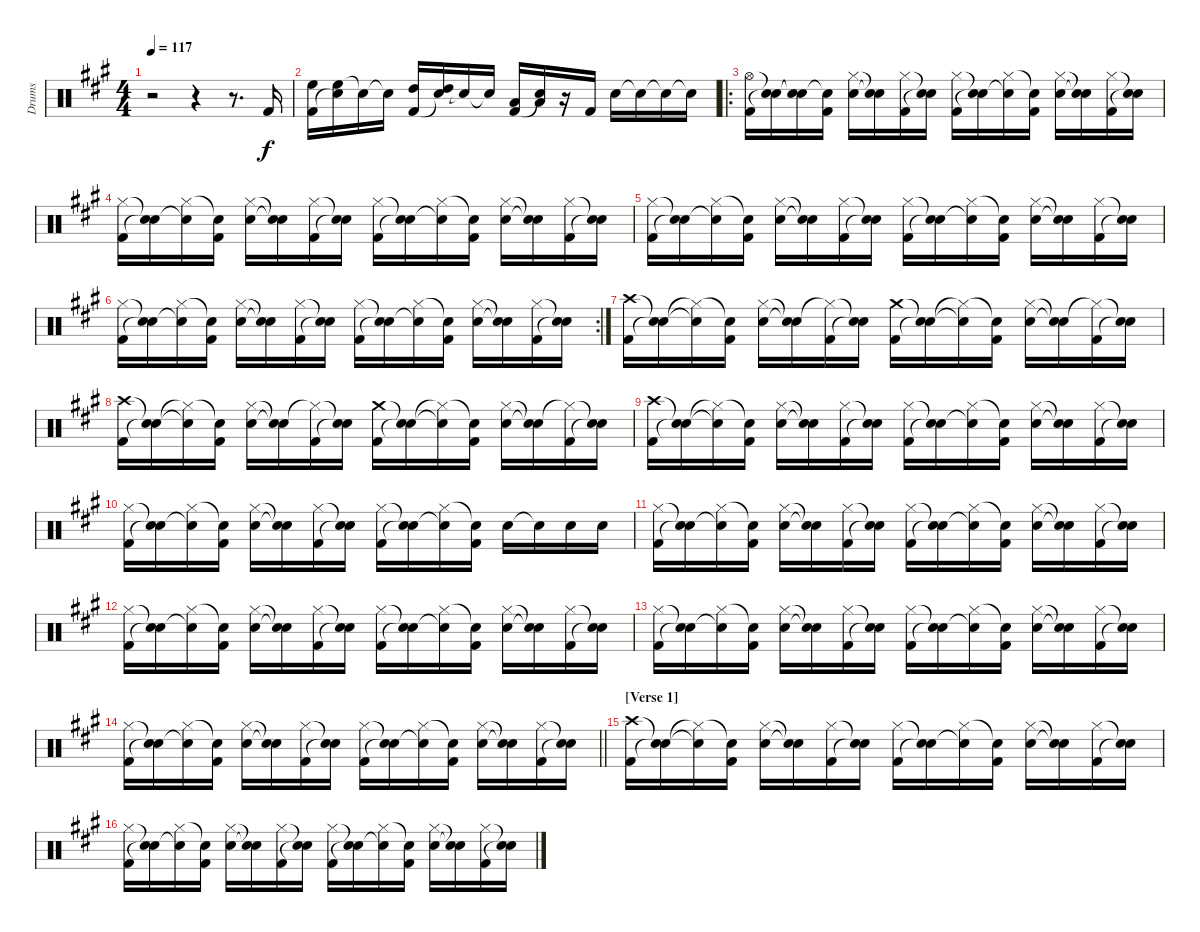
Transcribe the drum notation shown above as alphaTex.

\track ("Drums" "Drums") {instrument percussion}
\staff {score}
\articulation defaults
\ts (4 4)
\tempo 117
\clef neutral
\ks a
r.2{dy f} r.4 r.8{d} "Kick (hit) 2".16 |
("High Floor Tom (hit)" "Kick (hit) 2").16 ("High Floor Tom (hit)" "Snare (hit)"{t}).16 "Snare (hit)"{t}.16 "Snare (hit)"{t}.16 ("High Tom (hit)" "Kick (hit) 2").16 ("High Tom (hit)" "Snare (hit)"{t}).16 "Snare (hit)"{t}.16 "Snare (hit)"{t}.16 ("Low Tom (hit)" "Kick (hit) 2").16 ("Low Tom (hit)" "Snare (hit)"{t}).16 r.16 "Kick (hit) 2".16 "Snare (hit) 2".16 "Snare (hit)"{t}.16 "Snare (hit)"{t}.16 "Snare (hit)"{t}.16 |
\ro
("Hi-Hat (open)" "Kick (hit) 2").16 ("Snare (hit)"{t} "Snare (hit)"{t}).16 ("Snare (hit)"{t} "Snare (hit)"{t}).16 ("Snare (hit)"{t} "Kick (hit) 2").16 ("Hi-Hat (closed)" "Snare (hit) 2").16 ("Snare (hit)"{t} "Snare (hit)"{t}).16 ("Hi-Hat (closed)" "Kick (hit) 2").16 ("Snare (hit)"{t} "Snare (hit)"{t}).16 ("Hi-Hat (closed)" "Kick (hit) 2").16 ("Snare (hit)"{t} "Snare (hit)"{t}).16 ("Hi-Hat (closed)" "Snare (hit)"{t}).16 ("Snare (hit)"{t} "Kick (hit) 2").16 ("Hi-Hat (closed)" "Snare (hit) 2").16 ("Snare (hit)"{t} "Snare (hit)"{t}).16 ("Hi-Hat (closed)" "Kick (hit) 2").16 ("Snare (hit)"{t} "Snare (hit)"{t}).16 |
("Hi-Hat (closed)" "Kick (hit) 2").16 ("Snare (hit)"{t} "Snare (hit)"{t}).16 ("Hi-Hat (closed)" "Snare (hit)"{t}).16 ("Snare (hit)"{t} "Kick (hit) 2").16 ("Hi-Hat (closed)" "Snare (hit) 2").16 ("Snare (hit)"{t} "Snare (hit)"{t}).16 ("Hi-Hat (closed)" "Kick (hit) 2").16 ("Snare (hit)"{t} "Snare (hit)"{t}).16 ("Hi-Hat (closed)" "Kick (hit) 2").16 ("Snare (hit)"{t} "Snare (hit)"{t}).16 ("Hi-Hat (closed)" "Snare (hit)"{t}).16 ("Snare (hit)"{t} "Kick (hit) 2").16 ("Hi-Hat (closed)" "Snare (hit) 2").16 ("Snare (hit)"{t} "Snare (hit)"{t}).16 ("Hi-Hat (closed)" "Kick (hit) 2").16 ("Snare (hit)"{t} "Snare (hit)"{t}).16 |
("Hi-Hat (closed)" "Kick (hit) 2").16 ("Snare (hit)"{t} "Snare (hit)"{t}).16 ("Hi-Hat (closed)" "Snare (hit)"{t}).16 ("Snare (hit)"{t} "Kick (hit) 2").16 ("Hi-Hat (closed)" "Snare (hit) 2").16 ("Snare (hit)"{t} "Snare (hit)"{t}).16 ("Hi-Hat (closed)" "Kick (hit) 2").16 ("Snare (hit)"{t} "Snare (hit)"{t}).16 ("Hi-Hat (closed)" "Kick (hit) 2").16 ("Snare (hit)"{t} "Snare (hit)"{t}).16 ("Hi-Hat (closed)" "Snare (hit)"{t}).16 ("Snare (hit)"{t} "Kick (hit) 2").16 ("Hi-Hat (closed)" "Snare (hit) 2").16 ("Snare (hit)"{t} "Snare (hit)"{t}).16 ("Hi-Hat (closed)" "Kick (hit) 2").16 ("Snare (hit)"{t} "Snare (hit)"{t}).16 |
\rc 2
("Hi-Hat (closed)" "Kick (hit) 2").16 ("Snare (hit)"{t} "Snare (hit)"{t}).16 ("Hi-Hat (closed)" "Snare (hit)"{t}).16 ("Snare (hit)"{t} "Kick (hit) 2").16 ("Hi-Hat (closed)" "Snare (hit) 2").16 ("Snare (hit)"{t} "Snare (hit)"{t}).16 ("Hi-Hat (closed)" "Kick (hit) 2").16 ("Snare (hit)"{t} "Snare (hit)"{t}).16 ("Hi-Hat (closed)" "Kick (hit) 2").16 ("Snare (hit)"{t} "Snare (hit)"{t}).16 ("Hi-Hat (closed)" "Snare (hit)"{t}).16 ("Snare (hit)"{t} "Kick (hit) 2").16 ("Hi-Hat (closed)" "Snare (hit) 2").16 ("Snare (hit)"{t} "Snare (hit)"{t}).16 ("Hi-Hat (closed)" "Kick (hit) 2").16 ("Snare (hit)"{t} "Snare (hit)"{t}).16 |
("Crash high (hit)" "Kick (hit) 2").16 ("Snare (hit)"{t} "Snare (hit)"{t}).16 ("Hi-Hat (closed)"{t} "Snare (hit)"{t}).16 ("Snare (hit)"{t} "Kick (hit) 2").16 ("Hi-Hat (closed)" "Snare (hit) 2").16 ("Snare (hit)"{t} "Snare (hit)"{t}).16 ("Hi-Hat (closed)"{t} "Kick (hit) 2").16 ("Snare (hit)"{t} "Snare (hit)"{t}).16 ("Crash medium (hit)" "Kick (hit) 2").16 ("Snare (hit)"{t} "Snare (hit)"{t}).16 ("Hi-Hat (closed)"{t} "Snare (hit)"{t}).16 ("Snare (hit)"{t} "Kick (hit) 2").16 ("Hi-Hat (closed)" "Snare (hit) 2").16 ("Snare (hit)"{t} "Snare (hit)"{t}).16 ("Hi-Hat (closed)"{t} "Kick (hit) 2").16 ("Snare (hit)"{t} "Snare (hit)"{t}).16 |
("Crash high (hit)" "Kick (hit) 2").16 ("Snare (hit)"{t} "Snare (hit)"{t}).16 ("Hi-Hat (closed)"{t} "Snare (hit)"{t}).16 ("Snare (hit)"{t} "Kick (hit) 2").16 ("Hi-Hat (closed)" "Snare (hit) 2").16 ("Snare (hit)"{t} "Snare (hit)"{t}).16 ("Hi-Hat (closed)"{t} "Kick (hit) 2").16 ("Snare (hit)"{t} "Snare (hit)"{t}).16 ("Crash medium (hit)" "Kick (hit) 2").16 ("Snare (hit)"{t} "Snare (hit)"{t}).16 ("Hi-Hat (closed)"{t} "Snare (hit)"{t}).16 ("Snare (hit)"{t} "Kick (hit) 2").16 ("Hi-Hat (closed)" "Snare (hit) 2").16 ("Snare (hit)"{t} "Snare (hit)"{t}).16 ("Hi-Hat (closed)"{t} "Kick (hit) 2").16 ("Snare (hit)"{t} "Snare (hit)"{t}).16 |
("Crash high (hit)" "Kick (hit) 2").16 ("Snare (hit)"{t} "Snare (hit)"{t}).16 ("Hi-Hat (closed)"{t} "Snare (hit)"{t}).16 ("Snare (hit)"{t} "Kick (hit) 2").16 ("Hi-Hat (closed)" "Snare (hit) 2").16 ("Snare (hit)"{t} "Snare (hit)"{t}).16 ("Hi-Hat (closed)" "Kick (hit) 2").16 ("Snare (hit)"{t} "Snare (hit)"{t}).16 ("Hi-Hat (closed)" "Kick (hit) 2").16 ("Snare (hit)"{t} "Snare (hit)"{t}).16 ("Hi-Hat (closed)" "Snare (hit)"{t}).16 ("Snare (hit)"{t} "Kick (hit) 2").16 ("Hi-Hat (closed)" "Snare (hit) 2").16 ("Snare (hit)"{t} "Snare (hit)"{t}).16 ("Hi-Hat (closed)" "Kick (hit) 2").16 ("Snare (hit)"{t} "Snare (hit)"{t}).16 |
("Hi-Hat (closed)" "Kick (hit) 2").16 ("Snare (hit)"{t} "Snare (hit)"{t}).16 ("Hi-Hat (closed)" "Snare (hit)"{t}).16 ("Snare (hit)"{t} "Kick (hit) 2").16 ("Hi-Hat (closed)" "Snare (hit) 2").16 ("Snare (hit)"{t} "Snare (hit)"{t}).16 ("Hi-Hat (closed)" "Kick (hit) 2").16 ("Snare (hit)"{t} "Snare (hit)"{t}).16 ("Hi-Hat (closed)" "Kick (hit) 2").16 ("Snare (hit)"{t} "Snare (hit)"{t}).16 ("Hi-Hat (closed)" "Snare (hit)"{t}).16 ("Snare (hit)"{t} "Kick (hit) 2").16 "Snare (hit) 2".16 "Snare (hit)"{t}.16 "Snare (hit) 2".16 "Snare (hit) 2".16 |
("Hi-Hat (closed)" "Kick (hit) 2").16 ("Snare (hit)"{t} "Snare (hit)"{t}).16 ("Hi-Hat (closed)" "Snare (hit)"{t}).16 ("Snare (hit)"{t} "Kick (hit) 2").16 ("Hi-Hat (closed)" "Snare (hit) 2").16 ("Snare (hit)"{t} "Snare (hit)"{t}).16 ("Hi-Hat (closed)" "Kick (hit) 2").16 ("Snare (hit)"{t} "Snare (hit)"{t}).16 ("Hi-Hat (closed)" "Kick (hit) 2").16 ("Snare (hit)"{t} "Snare (hit)"{t}).16 ("Hi-Hat (closed)" "Snare (hit)"{t}).16 ("Snare (hit)"{t} "Kick (hit) 2").16 ("Hi-Hat (closed)" "Snare (hit) 2").16 ("Snare (hit)"{t} "Snare (hit)"{t}).16 ("Hi-Hat (closed)" "Kick (hit) 2").16 ("Snare (hit)"{t} "Snare (hit)"{t}).16 |
("Hi-Hat (closed)" "Kick (hit) 2").16 ("Snare (hit)"{t} "Snare (hit)"{t}).16 ("Hi-Hat (closed)" "Snare (hit)"{t}).16 ("Snare (hit)"{t} "Kick (hit) 2").16 ("Hi-Hat (closed)" "Snare (hit) 2").16 ("Snare (hit)"{t} "Snare (hit)"{t}).16 ("Hi-Hat (closed)" "Kick (hit) 2").16 ("Snare (hit)"{t} "Snare (hit)"{t}).16 ("Hi-Hat (closed)" "Kick (hit) 2").16 ("Snare (hit)"{t} "Snare (hit)"{t}).16 ("Hi-Hat (closed)" "Snare (hit)"{t}).16 ("Snare (hit)"{t} "Kick (hit) 2").16 ("Hi-Hat (closed)" "Snare (hit) 2").16 ("Snare (hit)"{t} "Snare (hit)"{t}).16 ("Hi-Hat (closed)" "Kick (hit) 2").16 ("Snare (hit)"{t} "Snare (hit)"{t}).16 |
("Hi-Hat (closed)" "Kick (hit) 2").16 ("Snare (hit)"{t} "Snare (hit)"{t}).16 ("Hi-Hat (closed)" "Snare (hit)"{t}).16 ("Snare (hit)"{t} "Kick (hit) 2").16 ("Hi-Hat (closed)" "Snare (hit) 2").16 ("Snare (hit)"{t} "Snare (hit)"{t}).16 ("Hi-Hat (closed)" "Kick (hit) 2").16 ("Snare (hit)"{t} "Snare (hit)"{t}).16 ("Hi-Hat (closed)" "Kick (hit) 2").16 ("Snare (hit)"{t} "Snare (hit)"{t}).16 ("Hi-Hat (closed)" "Snare (hit)"{t}).16 ("Snare (hit)"{t} "Kick (hit) 2").16 ("Hi-Hat (closed)" "Snare (hit) 2").16 ("Snare (hit)"{t} "Snare (hit)"{t}).16 ("Hi-Hat (closed)" "Kick (hit) 2").16 ("Snare (hit)"{t} "Snare (hit)"{t}).16 |
\barLineRight lightlight
("Hi-Hat (closed)" "Kick (hit) 2").16 ("Snare (hit)"{t} "Snare (hit)"{t}).16 ("Hi-Hat (closed)" "Snare (hit)"{t}).16 ("Snare (hit)"{t} "Kick (hit) 2").16 ("Hi-Hat (closed)" "Snare (hit) 2").16 ("Snare (hit)"{t} "Snare (hit)"{t}).16 ("Hi-Hat (closed)" "Kick (hit) 2").16 ("Snare (hit)"{t} "Snare (hit)"{t}).16 ("Hi-Hat (closed)" "Kick (hit) 2").16 ("Snare (hit)"{t} "Snare (hit)"{t}).16 ("Hi-Hat (closed)" "Snare (hit)"{t}).16 ("Snare (hit)"{t} "Kick (hit) 2").16 ("Hi-Hat (closed)" "Snare (hit) 2").16 ("Snare (hit)"{t} "Snare (hit)"{t}).16 ("Hi-Hat (closed)" "Kick (hit) 2").16 ("Snare (hit)"{t} "Snare (hit)"{t}).16 |
\section ("" "[Verse 1]")
("Crash high (hit)" "Kick (hit) 2").16 ("Snare (hit)"{t} "Snare (hit)"{t}).16 ("Hi-Hat (closed)"{t} "Snare (hit)"{t}).16 ("Snare (hit)"{t} "Kick (hit) 2").16 ("Hi-Hat (closed)" "Snare (hit) 2").16 ("Snare (hit)"{t} "Snare (hit)"{t}).16 ("Hi-Hat (closed)" "Kick (hit) 2").16 ("Snare (hit)"{t} "Snare (hit)"{t}).16 ("Hi-Hat (closed)" "Kick (hit) 2").16 ("Snare (hit)"{t} "Snare (hit)"{t}).16 ("Hi-Hat (closed)" "Snare (hit)"{t}).16 ("Snare (hit)"{t} "Kick (hit) 2").16 ("Hi-Hat (closed)" "Snare (hit) 2").16 ("Snare (hit)"{t} "Snare (hit)"{t}).16 ("Hi-Hat (closed)" "Kick (hit) 2").16 ("Snare (hit)"{t} "Snare (hit)"{t}).16 |
("Hi-Hat (closed)" "Kick (hit) 2").16 ("Snare (hit)"{t} "Snare (hit)"{t}).16 ("Hi-Hat (closed)" "Snare (hit)"{t}).16 ("Snare (hit)"{t} "Kick (hit) 2").16 ("Hi-Hat (closed)" "Snare (hit) 2").16 ("Snare (hit)"{t} "Snare (hit)"{t}).16 ("Hi-Hat (closed)" "Kick (hit) 2").16 ("Snare (hit)"{t} "Snare (hit)"{t}).16 ("Hi-Hat (closed)" "Kick (hit) 2").16 ("Snare (hit)"{t} "Snare (hit)"{t}).16 ("Hi-Hat (closed)" "Snare (hit)"{t}).16 ("Snare (hit)"{t} "Kick (hit) 2").16 ("Hi-Hat (closed)" "Snare (hit) 2").16 ("Snare (hit)"{t} "Snare (hit)"{t}).16 ("Hi-Hat (closed)" "Kick (hit) 2").16 ("Snare (hit)"{t} "Snare (hit)"{t}).16
